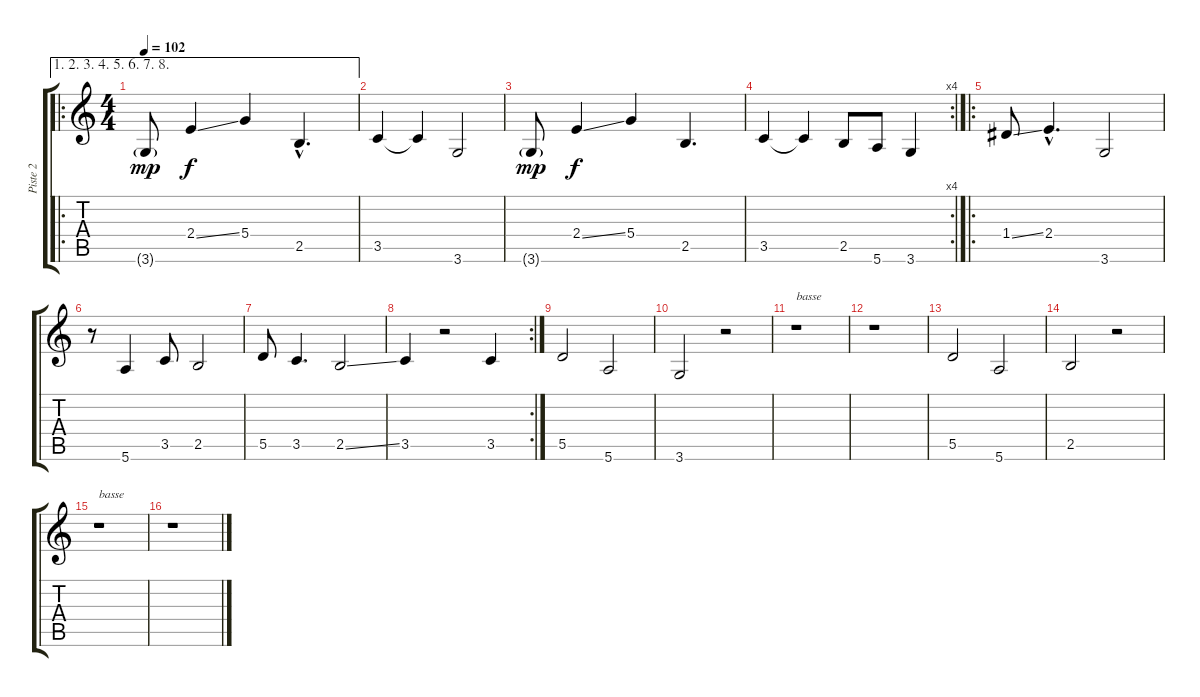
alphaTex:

\track ("Piste 2" "Piste 2") {instrument acousticguitarnylon}
\staff {score tabs}
\tuning (E4 B3 G3 D3 A2 E2) {hide}
\ae (1 2 3 4 5 6 7 8)
\ro
\ts (4 4)
\tempo 102
\clef g2
\ks c
3.6{g}.8{dy mp instrument acousticguitarnylon} 2.4{ss}.4{dy f} 5.4.4 2.5{hac}.4{d} |
3.5.4 3.5{t}.4 3.6.2 |
3.6{g}.8{dy mp} 2.4{ss}.4{dy f} 5.4.4 2.5.4{d} |
\rc 4
3.5.4 3.5{t}.4 2.5.8 5.6.8 3.6.4 |
\ro
1.4{ss}.8 2.4{hac}.4{d} 3.6.2 |
r.8 5.6.4 3.5.8 2.5.2 |
5.5.8 3.5.4{d} 2.5{ss}.2 |
\rc 2
3.5.4 r.2 3.5.4 |
5.5.2 5.6.2 |
3.6.2 r.2 |
r.1{txt "basse"} |
r.1 |
5.5.2 5.6.2 |
2.5.2 r.2 |
r.1{txt "basse"} |
r.1
